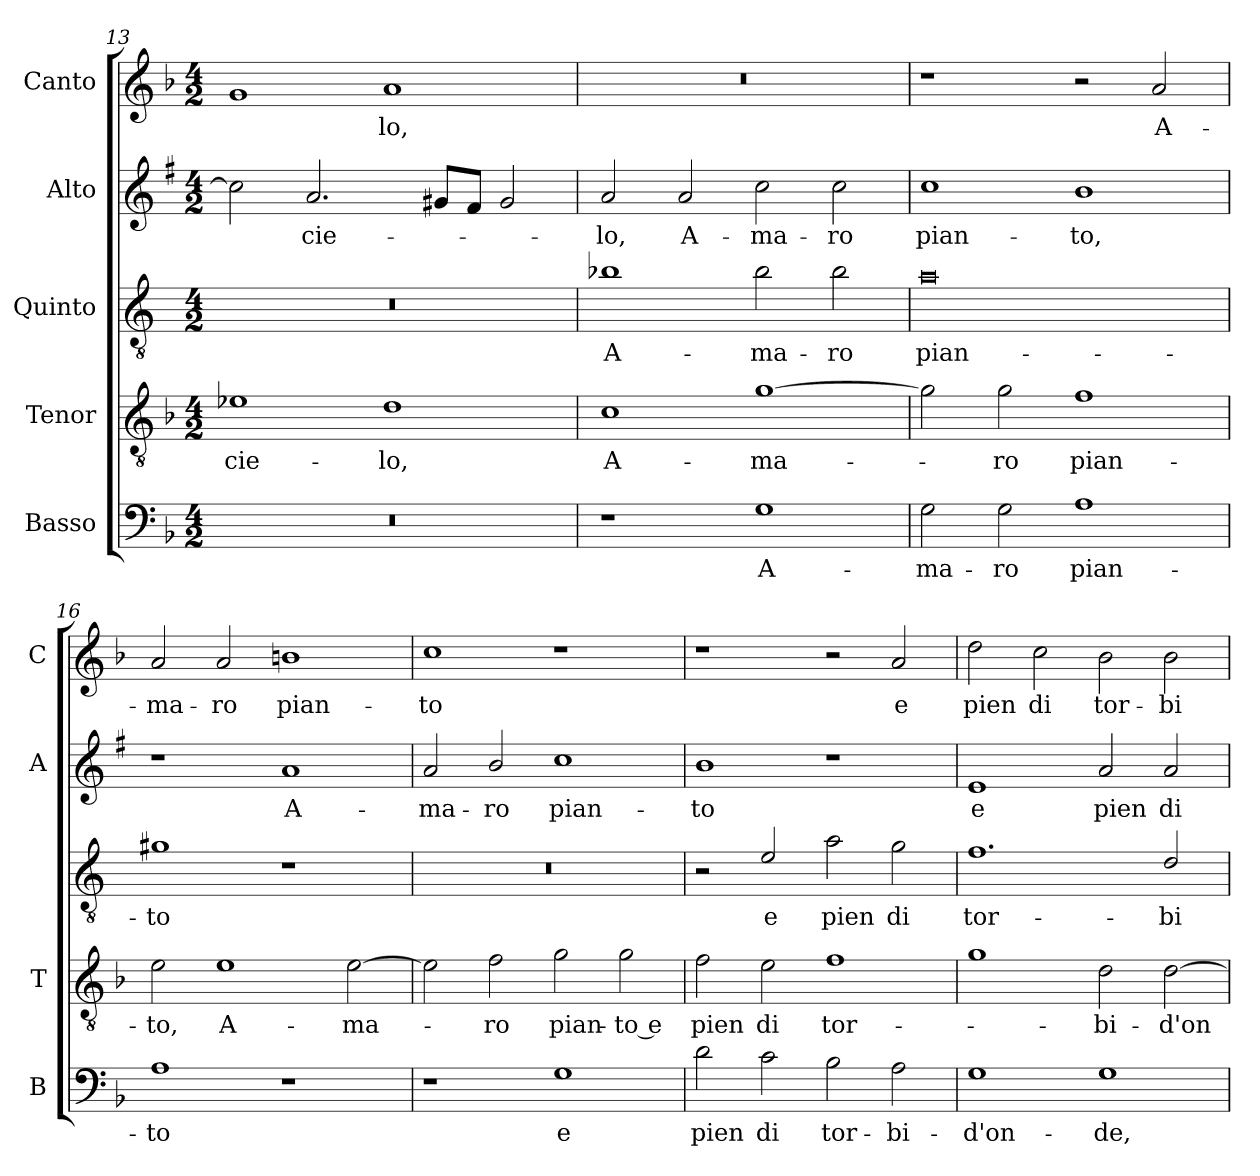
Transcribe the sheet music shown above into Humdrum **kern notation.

**kern	**text	**kern	**text	**kern	**text	**kern	**text	**kern	**text
*part5	*part5	*part4	*part4	*part3	*part3	*part2	*part2	*part1	*part1
*staff5	*staff5	*staff4	*staff4	*staff3	*staff3	*staff2	*staff2	*staff1	*staff1
*I"Basso	*	*I"Tenor	*	*I"Quinto	*	*I"Alto	*	*I"Canto	*
*I'B	*	*I'T	*	*	*	*I'A	*	*I'C	*
*clefF4	*	*clefGv2	*	*clefGv2	*	*clefG2	*	*clefG2	*
*	*	*	*	*ITrd4c7	*	*ITrd1c2	*	*	*
*k[b-]	*	*k[b-]	*	*k[b-]	*	*k[b-]	*	*k[b-]	*
*F:	*	*F:	*	*F:	*	*F:	*	*F:	*
*M4/2	*	*M4/2	*	*M4/2	*	*M4/2	*	*M4/2	*
=13	=13	=13	=13	=13	=13	=13	=13	=13	=13
!	!	!	!LO:LY:b	!	!	!	!	!	!
0r	.	1e-X	cie-	0r	.	2b-\]	.	1g	.
!	!	!	!	!	!	!	!LO:LY:b	!	!
.	.	.	.	.	.	2.g/	cie-	.	.
!	!	!	!LO:LY:b	!	!	!	!	!	!LO:LY:b
.	.	1d	-lo,	.	.	.	.	1a	-lo,
.	.	.	.	.	.	8f#X/L	.	.	.
.	.	.	.	.	.	8e/J	.	.	.
.	.	.	.	.	.	2f#/	.	.	.
=14	=14	=14	=14	=14	=14	=14	=14	=14	=14
!	!	!	!LO:LY:b	!	!LO:LY:b	!	!LO:LY:b	!	!
1r	.	1c	A-	1e-X	A-	2g/	-lo,	0r	.
!	!	!	!	!	!	!	!LO:LY:b	!	!
.	.	.	.	.	.	2g/	A-	.	.
!	!LO:LY:b	!	!LO:LY:b	!	!LO:LY:b	!	!LO:LY:b	!	!
1G	A-	[1g	-ma-	2e-\	-ma-	2b-\	-ma-	.	.
!	!	!	!	!	!LO:LY:b	!	!LO:LY:b	!	!
.	.	.	.	2e-\	-ro	2b-\	-ro	.	.
=15	=15	=15	=15	=15	=15	=15	=15	=15	=15
!	!LO:LY:b	!	!	!	!LO:LY:b	!	!LO:LY:b	!	!
2G\	-ma-	2g\]	.	0d	pian-	1b-	pian-	1r	.
!	!LO:LY:b	!	!LO:LY:b	!	!	!	!	!	!
2G\	-ro	2g\	-ro	.	.	.	.	.	.
!	!LO:LY:b	!	!LO:LY:b	!	!	!	!LO:LY:b	!	!
1A	pian-	1f	pian-	.	.	1a	-to,	2r	.
!	!	!	!	!	!	!	!	!	!LO:LY:b
.	.	.	.	.	.	.	.	2a/	A-
!!LO:PB:g=z
=16	=16	=16	=16	=16	=16	=16	=16	=16	=16
!	!LO:LY:b	!	!LO:LY:b	!	!LO:LY:b	!	!	!	!LO:LY:b
1A	-to	2e\	-to,	1c#X	-to	1r	.	2a/	-ma-
!	!	!	!LO:LY:b	!	!	!	!	!	!LO:LY:b
.	.	1e	A-	.	.	.	.	2a/	-ro
!	!	!	!	!	!	!	!LO:LY:b	!	!LO:LY:b
1r	.	.	.	1r	.	1g	A-	1bn	pian-
!	!	!	!LO:LY:b	!	!	!	!	!	!
.	.	[2e\	-ma-	.	.	.	.	.	.
=17	=17	=17	=17	=17	=17	=17	=17	=17	=17
!	!	!	!	!	!	!	!LO:LY:b	!	!LO:LY:b
1r	.	2e\]	.	0r	.	2g/	-ma-	1cc	-to
!	!	!	!LO:LY:b	!	!	!	!LO:LY:b	!	!
.	.	2f\	-ro	.	.	2a/	-ro	.	.
!	!LO:LY:b	!	!LO:LY:b	!	!	!	!LO:LY:b	!	!
1G	e	2g\	pian-	.	.	1b-	pian-	1r	.
!	!	!	!LO:LY:b	!	!	!	!	!	!
.	.	2g\	-to e	.	.	.	.	.	.
=18	=18	=18	=18	=18	=18	=18	=18	=18	=18
!	!LO:LY:b	!	!LO:LY:b	!	!	!	!LO:LY:b	!	!
2d\	pien	2f\	pien	2r	.	1a	-to	1r	.
!	!LO:LY:b	!	!LO:LY:b	!	!LO:LY:b	!	!	!	!
2c\	di	2e\	di	2A/	e	.	.	.	.
!	!LO:LY:b	!	!LO:LY:b	!	!LO:LY:b	!	!	!	!
2B-\	tor-	1f	tor-	2d\	pien	1r	.	2r	.
!	!LO:LY:b	!	!	!	!LO:LY:b	!	!	!	!LO:LY:b
2A\	-bi-	.	.	2c\	di	.	.	2a/	e
=19	=19	=19	=19	=19	=19	=19	=19	=19	=19
!	!LO:LY:b	!	!	!	!LO:LY:b	!	!LO:LY:b	!	!LO:LY:b
1G	-d'on-	1g	.	1.B-	tor-	1d	e	2dd\	pien
!	!	!	!	!	!	!	!	!	!LO:LY:b
.	.	.	.	.	.	.	.	2cc\	di
!	!LO:LY:b	!	!LO:LY:b	!	!	!	!LO:LY:b	!	!LO:LY:b
1G	-de,	2d\	-bi-	.	.	2g/	pien	2b-\	tor-
!	!	!	!LO:LY:b	!	!LO:LY:b	!	!LO:LY:b	!	!LO:LY:b
.	.	[2d\	-d'on-	2G/	-bi-	2g/	di	2b-\	-bi-
=	=	=	=	=	=	=	=	=	=
*-	*-	*-	*-	*-	*-	*-	*-	*-	*-
